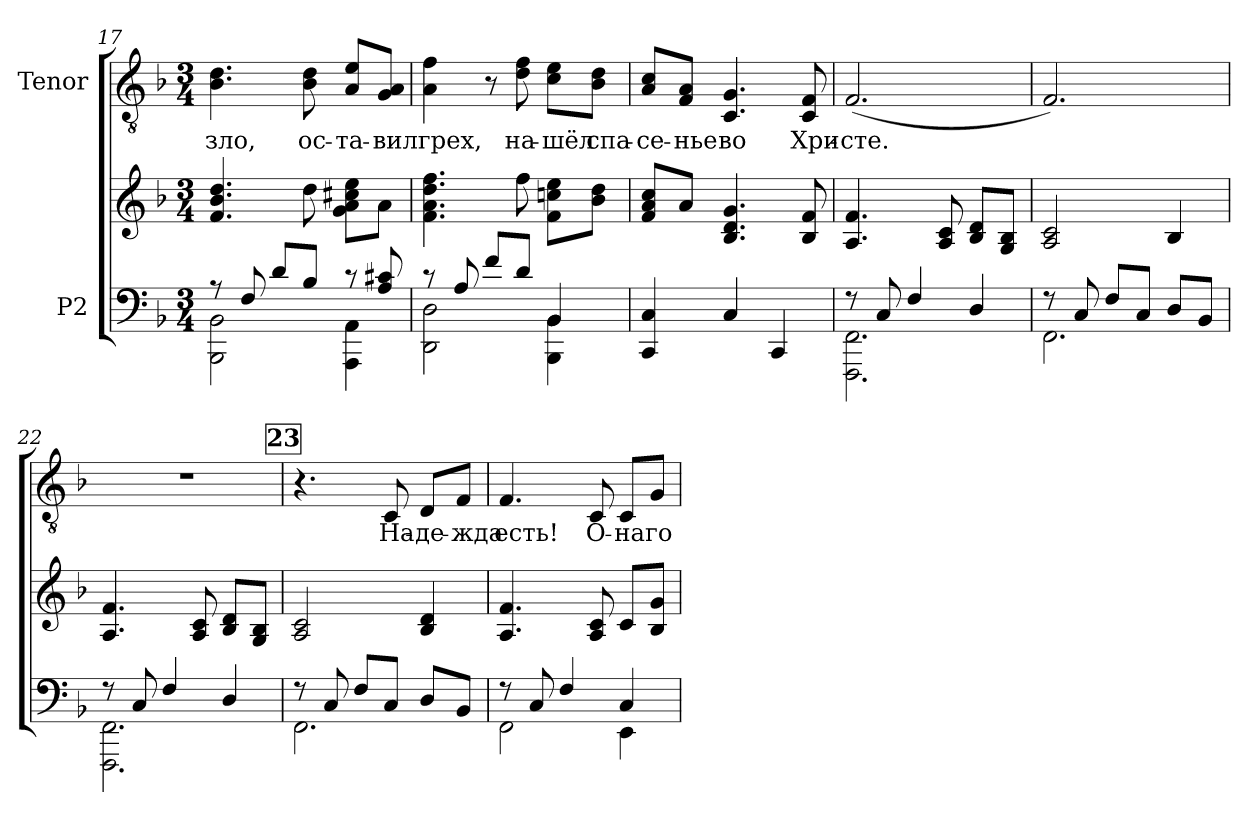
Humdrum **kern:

**kern	**kern	**kern	**text
*part2	*part2	*part1	*part1
*staff3	*staff2	*staff1	*staff1
*I"P2	*	*I"Tenor	*
*clefF4	*clefG2	*clefGv2	*
*	*	*ITrd7c12	*
*k[b-]	*k[b-]	*k[b-]	*
*F:	*F:	*F:	*
*M3/4	*M3/4	*M3/4	*
=17	=17	=17	=17
*^	*	*	*
!	!	!	!	!LO:LY:b:color=#000000
8r	2BBB-i\ 2BB-i	4.fi/ 4.b-i 4.ddi	4.BB-i\ 4.Di	зло,
8Fi/	.	.	.	.
8di/L	.	.	.	.
!	!	!	!	!LO:LY:b:color=#000000
8B-i/J	.	8ddi\	8BB-i\ 8Di	ос-
!	!	!	!	!LO:LY:b:color=#000000
8r	4AAAi\ 4AAi	8gi\ 8ai 8cc#Xi 8eeiL	8AAi/ 8EiL	-та-
!	!	!	!	!LO:LY:b:color=#000000
8Ai/ 8c#Xi	.	8ai\J	8GGi/ 8AAiJ	-вил
=18	=18	=18	=18	=18
!	!	!	!	!LO:LY:b:color=#000000
8r	2DDi\ 2Di	4.fi\ 4.ai 4.ddi 4.ffi	4AAi\ 4Fi	грех,
8Ai/	.	.	.	.
8fi/L	.	.	8r	.
!	!	!	!	!LO:LY:b:color=#000000
8di/J	.	8ffi\	8Di\ 8Fi	на-
!	!	!	!	!LO:LY:b:color=#000000
4BB-i/	4BBB-i\ 4BB-i	8fi\ 8ccni 8eeiL	8Ci\ 8EiL	-шёл
!	!	!	!	!LO:LY:b:color=#000000
.	.	8b-i\ 8ddiJ	8BB-i\ 8DiJ	спа-
*v	*v	*	*	*
=19	=19	=19	=19
!	!	!	!LO:LY:b:color=#000000
4CCi/ 4Ci	8fi/ 8ai 8cciL	8AAi/ 8CiL	-се-
!	!	!	!LO:LY:b:color=#000000
.	8ai/J	8FFi/ 8AAiJ	-нье
!	!	!	!LO:LY:b:color=#000000
4Ci/	4.B-i/ 4.di 4.gi	4.CCi/ 4.GGi	во
4CCi/	.	.	.
!	!	!	!LO:LY:b:color=#000000
.	8B-i/ 8fi	8CCi/ 8FFi	Хри-
=20	=20	=20	=20
*^	*	*	*
!	!	!	!	!LO:LY:b:color=#000000
8r	2.FFFi\ 2.FFi	4.Ai/ 4.fi	(2.FFi/	-сте.
8Ci/	.	.	.	.
4Fi/	.	.	.	.
.	.	8Ai/ 8ci	.	.
4Di/	.	8B-i/ 8diL	.	.
.	.	8Gi/ 8B-iJ	.	.
!!LO:PB:g=z
=21	=21	=21	=21	=21
8r	2.FFi\	2Ai/ 2ci	2.FFi/)	.
8Ci/	.	.	.	.
8Fi/L	.	.	.	.
8Ci/J	.	.	.	.
8Di/L	.	4B-i/	.	.
8BB-i/J	.	.	.	.
=22	=22	=22	=22	=22
!	!	!	!LO:N:vis=1	!
8r	2.FFFi\ 2.FFi	4.Ai/ 4.fi	2.r	.
8Ci/	.	.	.	.
4Fi/	.	.	.	.
.	.	8Ai/ 8ci	.	.
4Di/	.	8B-i/ 8diL	.	.
.	.	8Gi/ 8B-iJ	.	.
!!LO:REH:place=s1:B:color=#000000:enc=box:fs=17.0167:t=23
=23	=23	=23	=23	=23
8r	2.FFi\	2Ai/ 2ci	4.r	.
8Ci/	.	.	.	.
8Fi/L	.	.	.	.
!	!	!	!	!LO:LY:b:color=#000000
8Ci/J	.	.	8CCi/	На-
!	!	!	!	!LO:LY:b:color=#000000
8Di/L	.	4B-i/ 4di	8DDi/L	-де-
!	!	!	!	!LO:LY:b:color=#000000
8BB-i/J	.	.	8FFi/J	-жда
=24	=24	=24	=24	=24
!	!	!	!	!LO:LY:b:color=#000000
8r	2FFi\	4.Ai/ 4.fi	4.FFi/	есть!
8Ci/	.	.	.	.
4Fi/	.	.	.	.
!	!	!	!	!LO:LY:b:color=#000000
.	.	8Ai/ 8ci	8CCi/	О-
!	!	!	!	!LO:LY:b:color=#000000
4Ci/	4EEi\	8ci/L	8CCi/L	-на
!	!	!	!	!LO:LY:b:color=#000000
.	.	8B-i/ 8giJ	8GGi/J	го-
*v	*v	*	*	*
=	=	=	=
*-	*-	*-	*-
